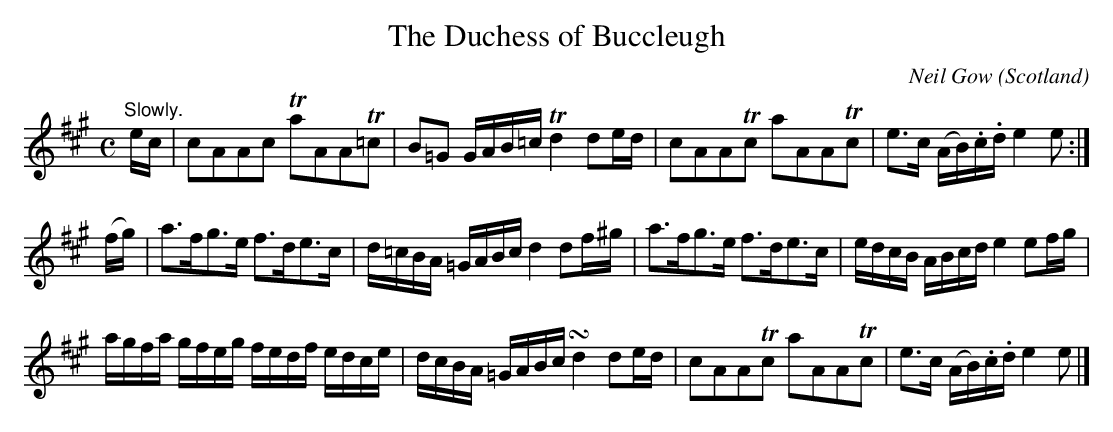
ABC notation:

X:1
U:~=!turn!
T:The Duchess of Buccleugh
C:Neil Gow
O:Scotland
M:C
L:1/8
K:A
"Slowly."e/2c/2 | cAAc TaAAT=c | B=G G/2A/2B/2=c/2 Td2 de/2d/2 | cAATc aAATc | e>c (A/2B/2).c/2.d/2 e2 e :|
(f/2g/2) | a>fg>e f>de>c | d/2=c/2B/2A/2 =G/2A/2B/2c/2 d2 df/2^g/2 | a>fg>e f>de>c | e/2d/2c/2B/2 A/2B/2c/2d/2 e2 ef/2g/2 |
a/2g/2f/2a/2 g/2f/2e/2g/2 f/2e/2d/2f/2 e/2d/2c/2e/2 | d/2c/2B/2A/2 =G/2A/2B/2c/2 ~d2 de/2d/2 | cAATc aAATc | e>c (A/2B/2).c/2.d/2 e2 e |]
